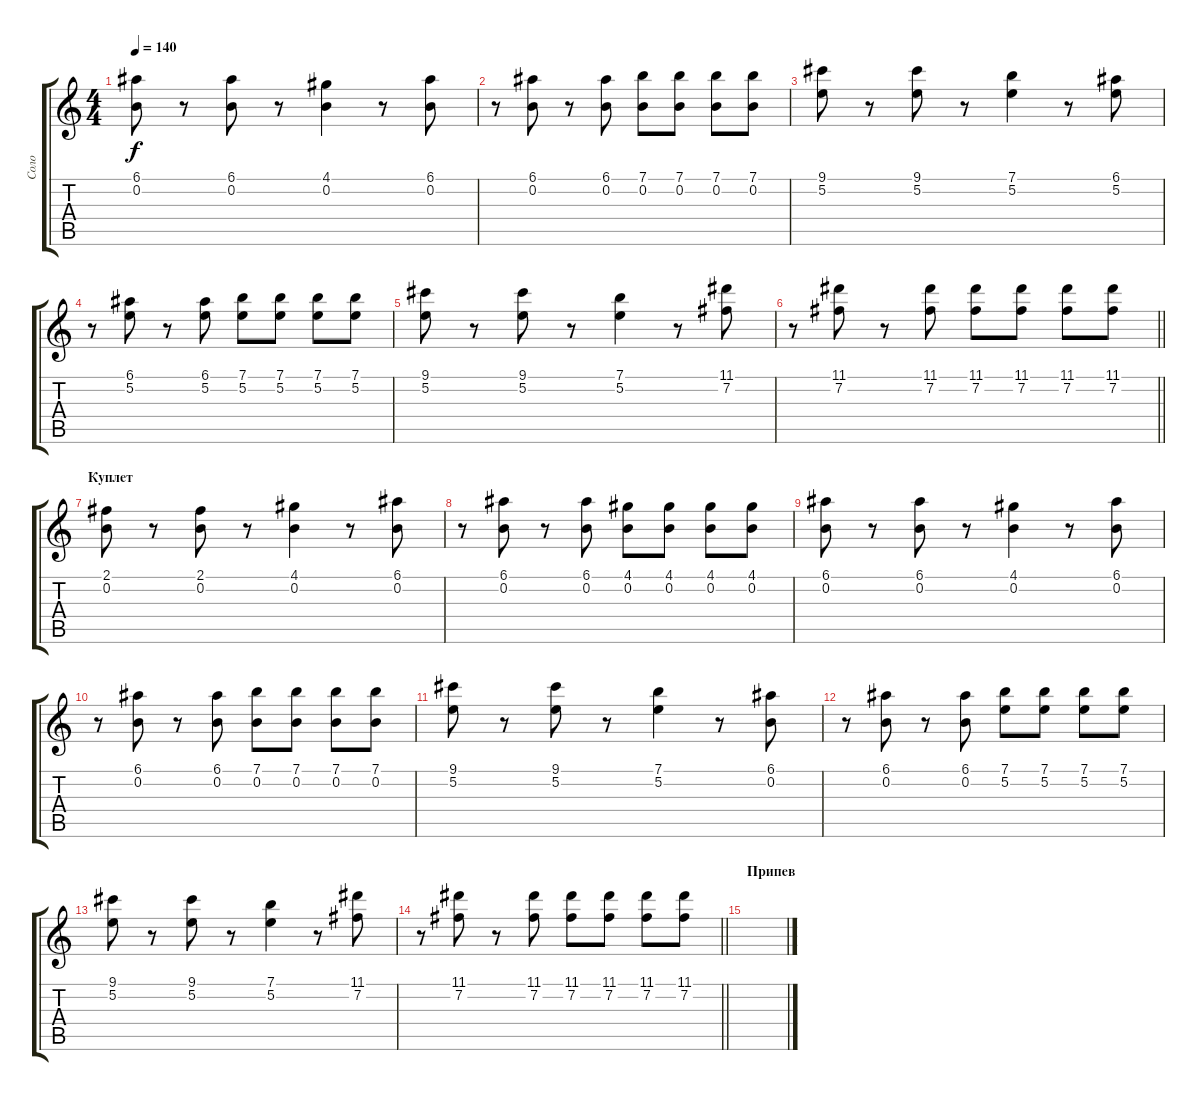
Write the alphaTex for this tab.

\track ("Соло" "Соло") {instrument overdrivenguitar}
\staff {score tabs}
\tuning (E4 B3 G3 D3 A2 E2) {hide}
\ts (4 4)
\tempo 140
\clef g2
\ks c
(6.1 0.2).8{dy f} r.8 (6.1 0.2).8 r.8 (4.1 0.2).4 r.8 (6.1 0.2).8 |
r.8 (6.1 0.2).8 r.8 (6.1 0.2).8 (7.1 0.2).8 (7.1 0.2).8 (7.1 0.2).8 (7.1 0.2).8 |
(9.1 5.2).8 r.8 (9.1 5.2).8 r.8 (7.1 5.2).4 r.8 (6.1 5.2).8 |
r.8 (6.1 5.2).8 r.8 (6.1 5.2).8 (7.1 5.2).8 (7.1 5.2).8 (7.1 5.2).8 (7.1 5.2).8 |
(9.1 5.2).8 r.8 (9.1 5.2).8 r.8 (7.1 5.2).4 r.8 (11.1 7.2).8 |
\barLineRight lightlight
r.8 (11.1 7.2).8 r.8 (11.1 7.2).8 (11.1 7.2).8 (11.1 7.2).8 (11.1 7.2).8 (11.1 7.2).8 |
\section ("" "Куплет")
(2.1 0.2).8 r.8 (2.1 0.2).8 r.8 (4.1 0.2).4 r.8 (6.1 0.2).8 |
r.8 (6.1 0.2).8 r.8 (6.1 0.2).8 (4.1 0.2).8 (4.1 0.2).8 (4.1 0.2).8 (4.1 0.2).8 |
(6.1 0.2).8 r.8 (6.1 0.2).8 r.8 (4.1 0.2).4 r.8 (6.1 0.2).8 |
r.8 (6.1 0.2).8 r.8 (6.1 0.2).8 (7.1 0.2).8 (7.1 0.2).8 (7.1 0.2).8 (7.1 0.2).8 |
(9.1 5.2).8 r.8 (9.1 5.2).8 r.8 (7.1 5.2).4 r.8 (6.1 0.2).8 |
r.8 (6.1 0.2).8 r.8 (6.1 0.2).8 (7.1 5.2).8 (7.1 5.2).8 (7.1 5.2).8 (7.1 5.2).8 |
(9.1 5.2).8 r.8 (9.1 5.2).8 r.8 (7.1 5.2).4 r.8 (11.1 7.2).8 |
\barLineRight lightlight
r.8 (11.1 7.2).8 r.8 (11.1 7.2).8 (11.1 7.2).8 (11.1 7.2).8 (11.1 7.2).8 (11.1 7.2).8 |
\section ("" "Припев")
